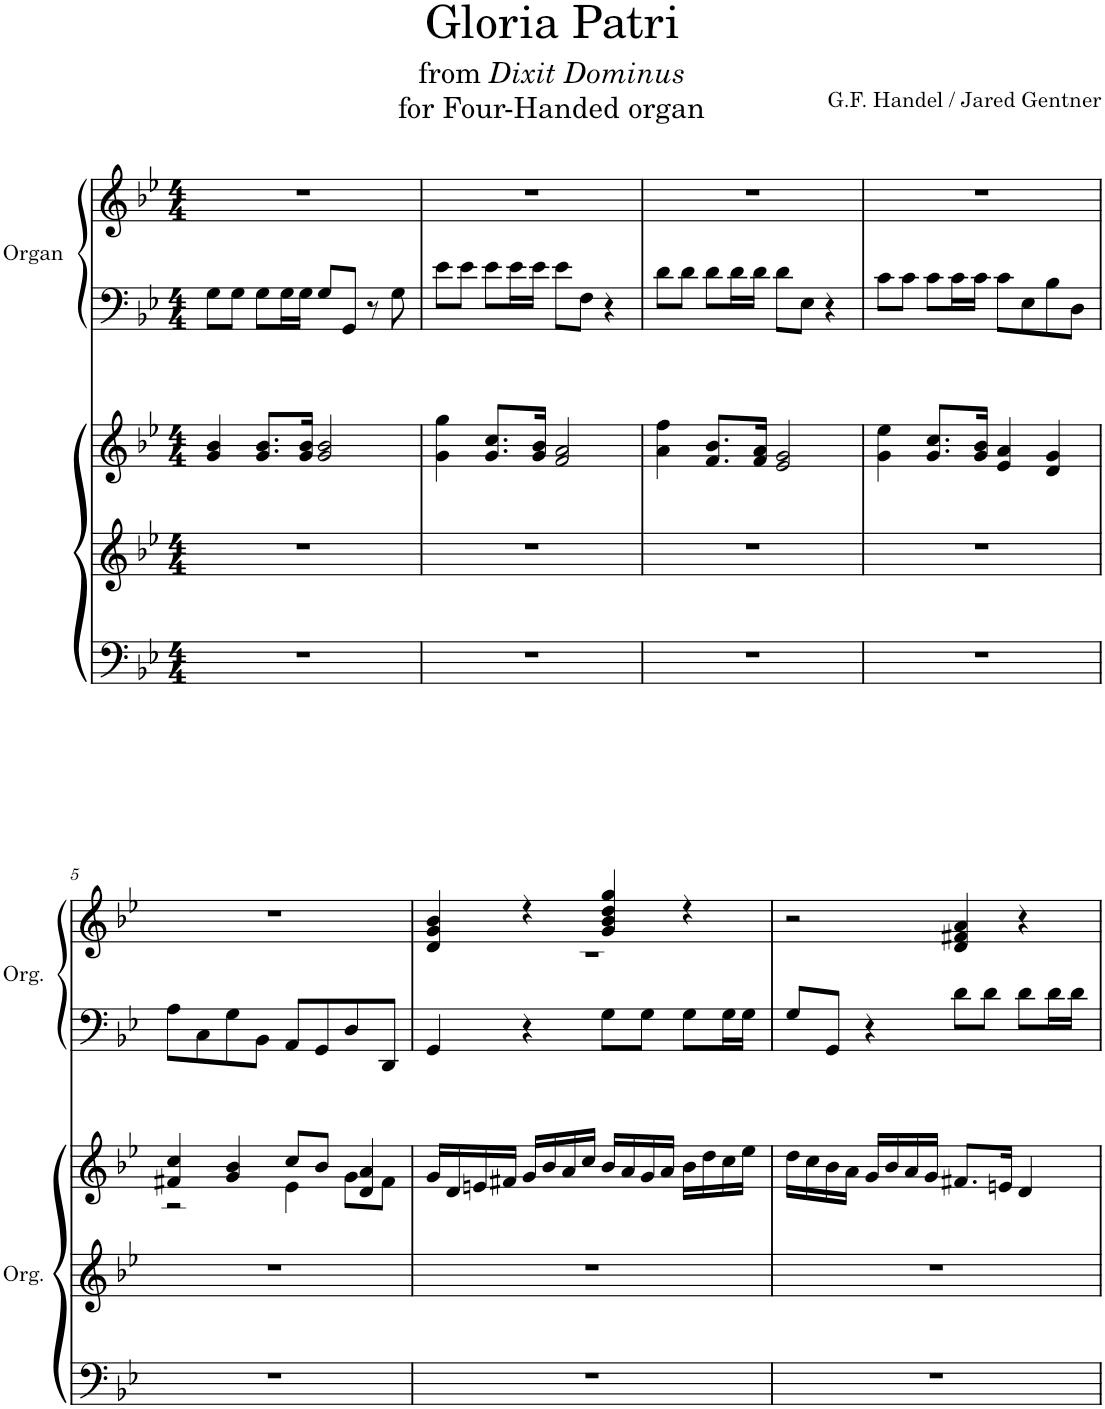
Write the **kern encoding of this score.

**kern	**kern	**kern	**kern	**kern
*part2	*part2	*part2	*part1	*part1
*staff5	*staff4	*staff3	*staff2	*staff1
*I"Organ	*	*	*I"Organ	*
*I'Org.	*	*	*I'Org.	*
*clefF4	*clefG2	*clefG2	*clefF4	*clefG2
*k[b-e-]	*k[b-e-]	*k[b-e-]	*k[b-e-]	*k[b-e-]
*M4/4	*M4/4	*M4/4	*M4/4	*M4/4
=1	=1	=1	=1	=1
1r	1r	4g/ 4b-/	8G\L	1r
.	.	.	8G\J	.
.	.	8.g/ 8.b-/L	8G\L	.
.	.	.	16G\L	.
.	.	16g/ 16b-/Jk	16G\JJ	.
.	.	2g/ 2b-/	8G/L	.
.	.	.	8GG/J	.
.	.	.	8r	.
.	.	.	8G\	.
=2	=2	=2	=2	=2
1r	1r	4g\ 4gg\	8e-\L	1r
.	.	.	8e-\J	.
.	.	8.g/ 8.cc/L	8e-\L	.
.	.	.	16e-\L	.
.	.	16g/ 16b-/Jk	16e-\JJ	.
.	.	2f/ 2a/	8e-\L	.
.	.	.	8F\J	.
.	.	.	4r	.
=3	=3	=3	=3	=3
1r	1r	4a\ 4ff\	8d\L	1r
.	.	.	8d\J	.
.	.	8.f/ 8.b-/L	8d\L	.
.	.	.	16d\L	.
.	.	16f/ 16a/Jk	16d\JJ	.
.	.	2e-/ 2g/	8d\L	.
.	.	.	8E-\J	.
.	.	.	4r	.
=4	=4	=4	=4	=4
1r	1r	4g\ 4ee-\	8c\L	1r
.	.	.	8c\J	.
.	.	8.g/ 8.cc/L	8c\L	.
.	.	.	16c\L	.
.	.	16g/ 16b-/Jk	16c\JJ	.
.	.	4e-/ 4a/	8c\L	.
.	.	.	8E-\	.
.	.	4d/ 4g/	8B-\	.
.	.	.	8D\J	.
!!LO:LB:g=z
=5	=5	=5	=5	=5
*	*	*^	*	*
1r	1r	4f#X/ 4cc/	2r	8A\L	1r
.	.	.	.	8C\	.
.	.	4g/ 4b-/	.	8G\	.
.	.	.	.	8BB-\J	.
.	.	8cc/L	4e-\	8AA/L	.
.	.	8b-/J	.	8GG/	.
.	.	4d/ 4a/	8g\L	8D/	.
.	.	.	8f#\J	8DD/J	.
*	*	*v	*v	*	*
=6	=6	=6	=6	=6
*	*	*	*	*^
1r	1r	16g/LL	4GG/	4d/ 4g/ 4b-/	1r
.	.	16d/	.	.	.
.	.	16en/	.	.	.
.	.	16f#X/JJ	.	.	.
.	.	16g/LL	4r	4r	.
.	.	16b-/	.	.	.
.	.	16a/	.	.	.
.	.	16cc/JJ	.	.	.
.	.	16b-/LL	8G\L	4g/ 4b-/ 4dd/ 4gg/	.
.	.	16a/	.	.	.
.	.	16g/	8G\J	.	.
.	.	16a/JJ	.	.	.
.	.	16b-\LL	8G\L	4r	.
.	.	16dd\	.	.	.
.	.	16cc\	16G\L	.	.
.	.	16ee-\JJ	16G\JJ	.	.
*	*	*	*	*v	*v
=7	=7	=7	=7	=7
1r	1r	16dd\LL	8G/L	2r
.	.	16cc\	.	.
.	.	16b-\	8GG/J	.
.	.	16a\JJ	.	.
.	.	16g/LL	4r	.
.	.	16b-/	.	.
.	.	16a/	.	.
.	.	16g/JJ	.	.
.	.	8.f#X/L	8d\L	4d/ 4f#X/ 4a/
.	.	.	8d\J	.
.	.	16en/Jk	.	.
.	.	4d/	8d\L	4r
.	.	.	16d\L	.
.	.	.	16d\JJ	.
=	=	=	=	=
*-	*-	*-	*-	*-
